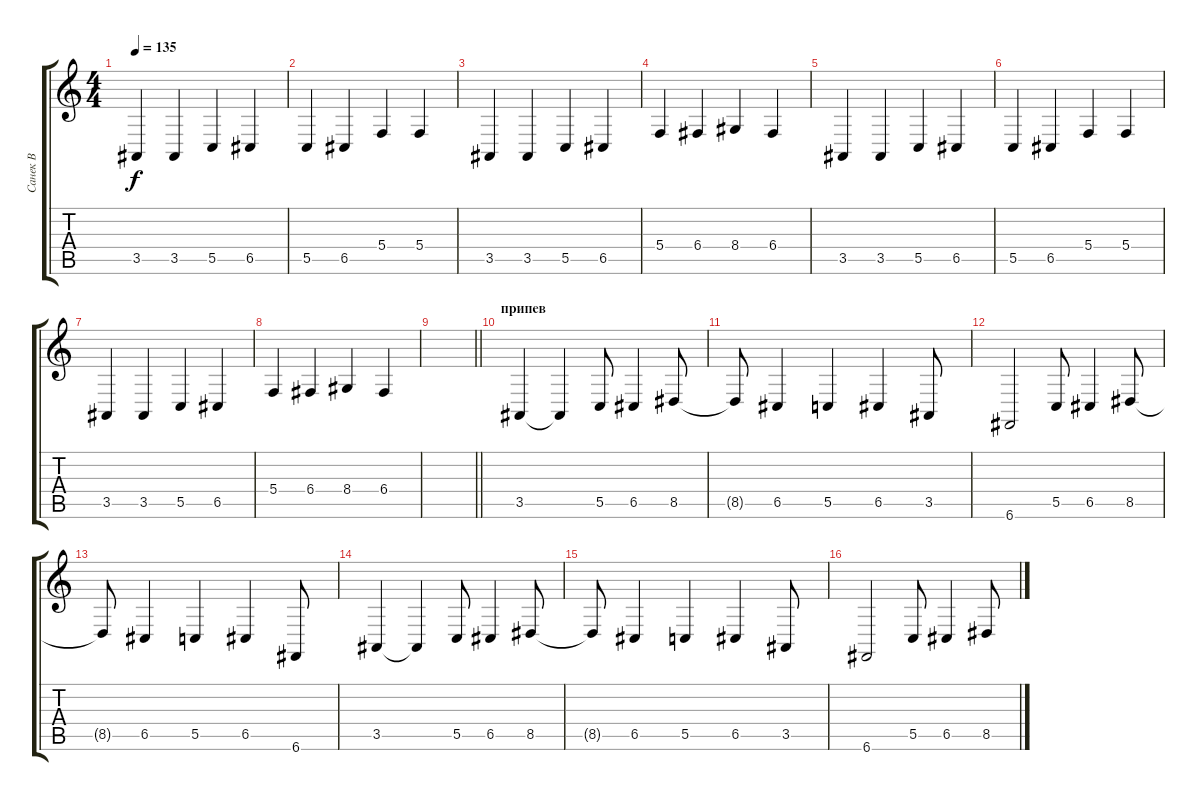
\track ("Санек В" "Санек В") {instrument viola}
\staff {score tabs}
\tuning (D4 A3 F3 C3 G2 C2) {hide}
\ts (4 4)
\tempo 135
\clef g2
\ks c
3.5.4{dy f} 3.5.4 5.5.4 6.5.4 |
5.5.4 6.5.4 5.4.4 5.4.4 |
3.5.4 3.5.4 5.5.4 6.5.4 |
5.4.4 6.4.4 8.4.4 6.4.4 |
3.5.4 3.5.4 5.5.4 6.5.4 |
5.5.4 6.5.4 5.4.4 5.4.4 |
3.5.4 3.5.4 5.5.4 6.5.4 |
5.4.4 6.4.4 8.4.4 6.4.4 |
\barLineRight lightlight
|
\section ("" "припев")
3.5.4 3.5{t}.4 5.5.8 6.5.4 8.5.8 |
8.5{t}.8 6.5.4 5.5.4 6.5.4 3.5.8 |
6.6.2 5.5.8 6.5.4 8.5.8 |
8.5{t}.8 6.5.4 5.5.4 6.5.4 6.6.8 |
3.5.4 3.5{t}.4 5.5.8 6.5.4 8.5.8 |
8.5{t}.8 6.5.4 5.5.4 6.5.4 3.5.8 |
6.6.2 5.5.8 6.5.4 8.5.8
